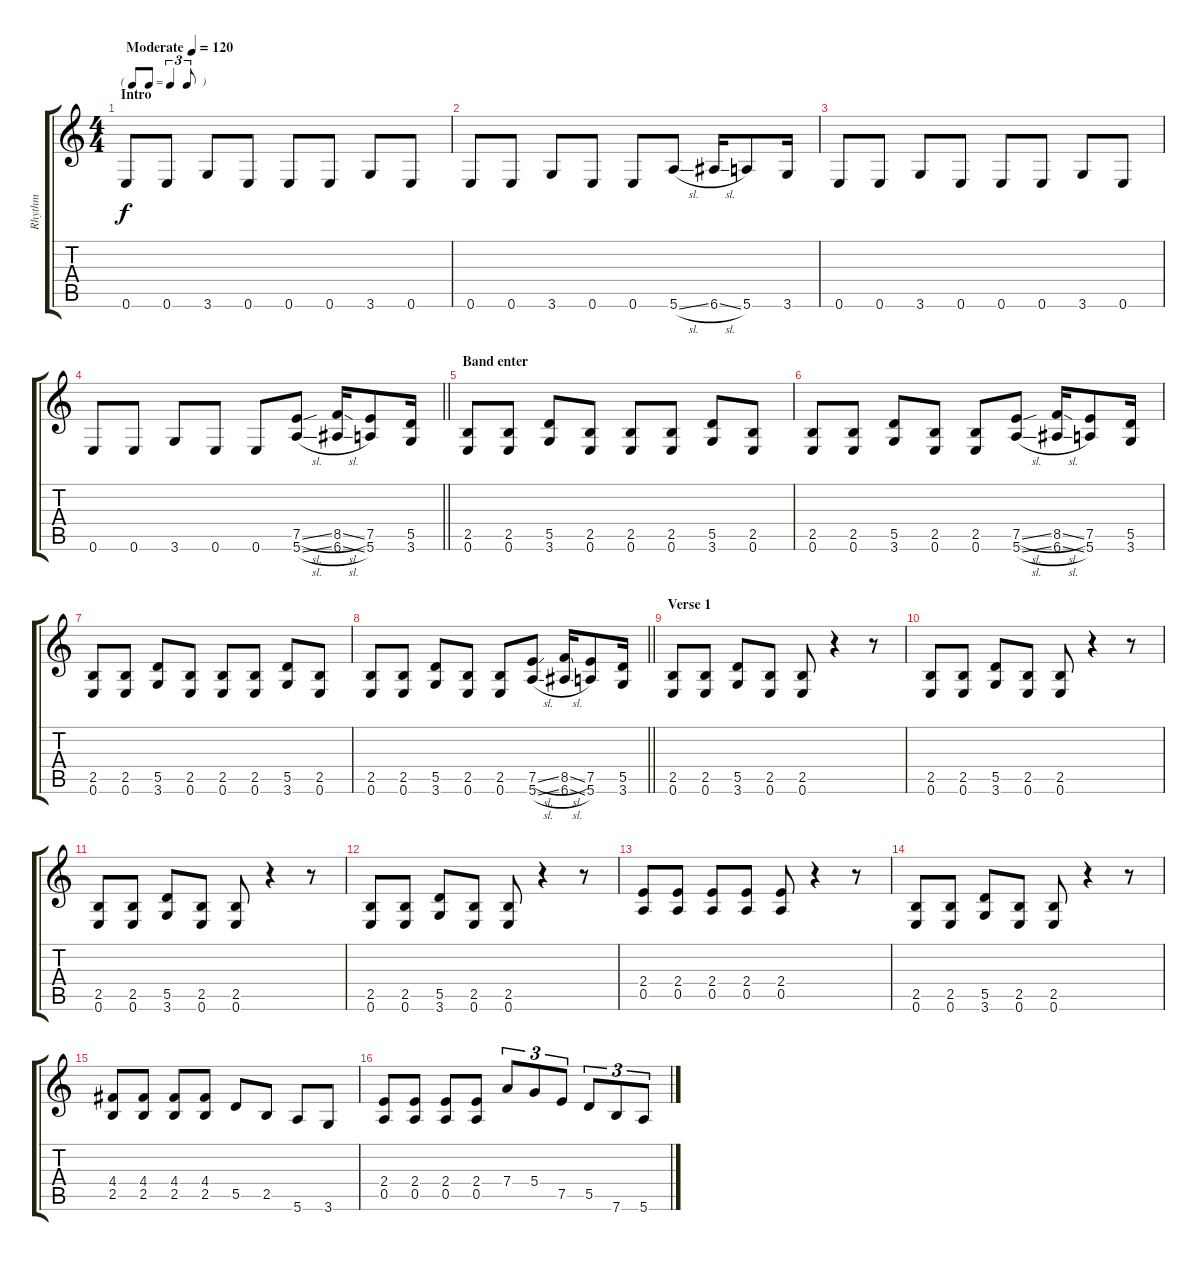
\track ("Rhythm" "Rhythm") {instrument distortionguitar}
\staff {score tabs}
\tuning (E4 B3 G3 D3 A2 E2) {hide}
\ts (4 4)
\tf triplet8th
\section ("" "Intro")
\tempo (120 "Moderate")
\clef g2
\ks c
0.6.8{dy f instrument distortionguitar} 0.6.8 3.6.8 0.6.8 0.6.8 0.6.8 3.6.8 0.6.8 |
0.6.8 0.6.8 3.6.8 0.6.8 0.6.8 5.6{sl}.8 6.6{sl}.16 5.6.8 3.6.16 |
0.6.8 0.6.8 3.6.8 0.6.8 0.6.8 0.6.8 3.6.8 0.6.8 |
\barLineRight lightlight
0.6.8 0.6.8 3.6.8 0.6.8 0.6.8 (7.5{sl} 5.6{sl}).8 (8.5{sl} 6.6{sl}).16 (7.5 5.6).8 (5.5 3.6).16 |
\section ("" "Band enter")
(2.5 0.6).8 (2.5 0.6).8 (5.5 3.6).8 (2.5 0.6).8 (2.5 0.6).8 (2.5 0.6).8 (5.5 3.6).8 (2.5 0.6).8 |
(2.5 0.6).8 (2.5 0.6).8 (5.5 3.6).8 (2.5 0.6).8 (2.5 0.6).8 (7.5{sl} 5.6{sl}).8 (8.5{sl} 6.6{sl}).16 (7.5 5.6).8 (5.5 3.6).16 |
(2.5 0.6).8 (2.5 0.6).8 (5.5 3.6).8 (2.5 0.6).8 (2.5 0.6).8 (2.5 0.6).8 (5.5 3.6).8 (2.5 0.6).8 |
\barLineRight lightlight
(2.5 0.6).8 (2.5 0.6).8 (5.5 3.6).8 (2.5 0.6).8 (2.5 0.6).8 (7.5{sl} 5.6{sl}).8 (8.5{sl} 6.6{sl}).16 (7.5 5.6).8 (5.5 3.6).16 |
\section ("" "Verse 1")
(2.5 0.6).8 (2.5 0.6).8 (5.5 3.6).8 (2.5 0.6).8 (2.5 0.6).8 r.4 r.8 |
(2.5 0.6).8 (2.5 0.6).8 (5.5 3.6).8 (2.5 0.6).8 (2.5 0.6).8 r.4 r.8 |
(2.5 0.6).8 (2.5 0.6).8 (5.5 3.6).8 (2.5 0.6).8 (2.5 0.6).8 r.4 r.8 |
(2.5 0.6).8 (2.5 0.6).8 (5.5 3.6).8 (2.5 0.6).8 (2.5 0.6).8 r.4 r.8 |
(2.4 0.5).8 (2.4 0.5).8 (2.4 0.5).8 (2.4 0.5).8 (2.4 0.5).8 r.4 r.8 |
(2.5 0.6).8 (2.5 0.6).8 (5.5 3.6).8 (2.5 0.6).8 (2.5 0.6).8 r.4 r.8 |
(4.4 2.5).8 (4.4 2.5).8 (4.4 2.5).8 (4.4 2.5).8 5.5.8 2.5.8 5.6.8 3.6.8 |
(2.4 0.5).8 (2.4 0.5).8 (2.4 0.5).8 (2.4 0.5).8 7.4.8{tu (3 2)} 5.4.8{tu (3 2)} 7.5.8{tu (3 2)} 5.5.8{tu (3 2)} 7.6.8{tu (3 2)} 5.6.8{tu (3 2)}
